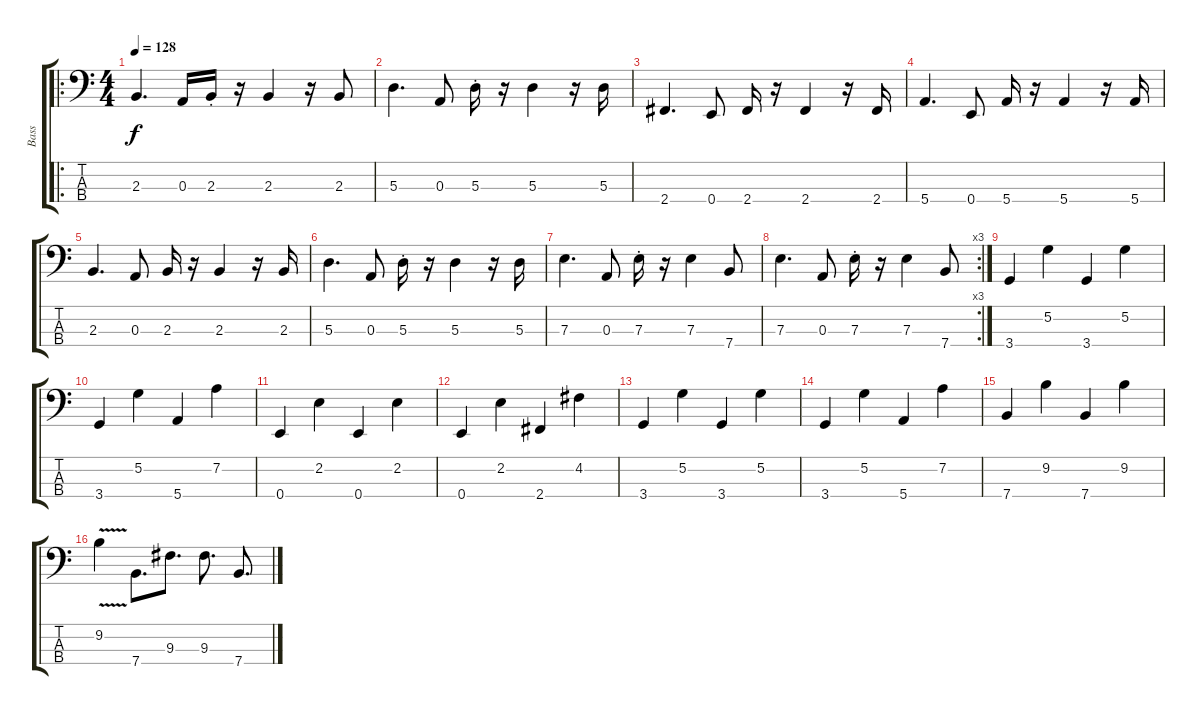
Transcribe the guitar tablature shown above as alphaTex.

\track ("Bass" "Bass") {instrument electricbassfinger}
\staff {score tabs}
\tuning (G2 D2 A1 E1) {hide}
\ro
\ts (4 4)
\tempo 128
\clef f4
\ks c
2.3.4{d dy f} 0.3.16 2.3{st}.16 r.16 2.3.4 r.16 2.3.8 |
5.3.4{d} 0.3.8 5.3{st}.16 r.16 5.3.4 r.16 5.3.16 |
2.4.4{d} 0.4.8 2.4.16 r.16 2.4.4 r.16 2.4.16 |
5.4.4{d} 0.4.8 5.4.16 r.16 5.4.4 r.16 5.4.16 |
2.3.4{d} 0.3.8 2.3.16 r.16 2.3.4 r.16 2.3.16 |
5.3.4{d} 0.3.8 5.3{st}.16 r.16 5.3.4 r.16 5.3.16 |
7.3.4{d} 0.3.8 7.3{st}.16 r.16 7.3.4 7.4.8 |
\rc 3
7.3.4{d} 0.3.8 7.3{st}.16 r.16 7.3.4 7.4.8 |
3.4.4 5.2.4 3.4.4 5.2.4 |
3.4.4 5.2.4 5.4.4 7.2.4 |
0.4.4 2.2.4 0.4.4 2.2.4 |
0.4.4 2.2.4 2.4.4 4.2.4 |
3.4.4 5.2.4 3.4.4 5.2.4 |
3.4.4 5.2.4 5.4.4 7.2.4 |
7.4.4 9.2.4 7.4.4 9.2.4 |
9.2{v}.4 7.4.8{d} 9.3.8{d} 9.3.8{d} 7.4.8{d}
